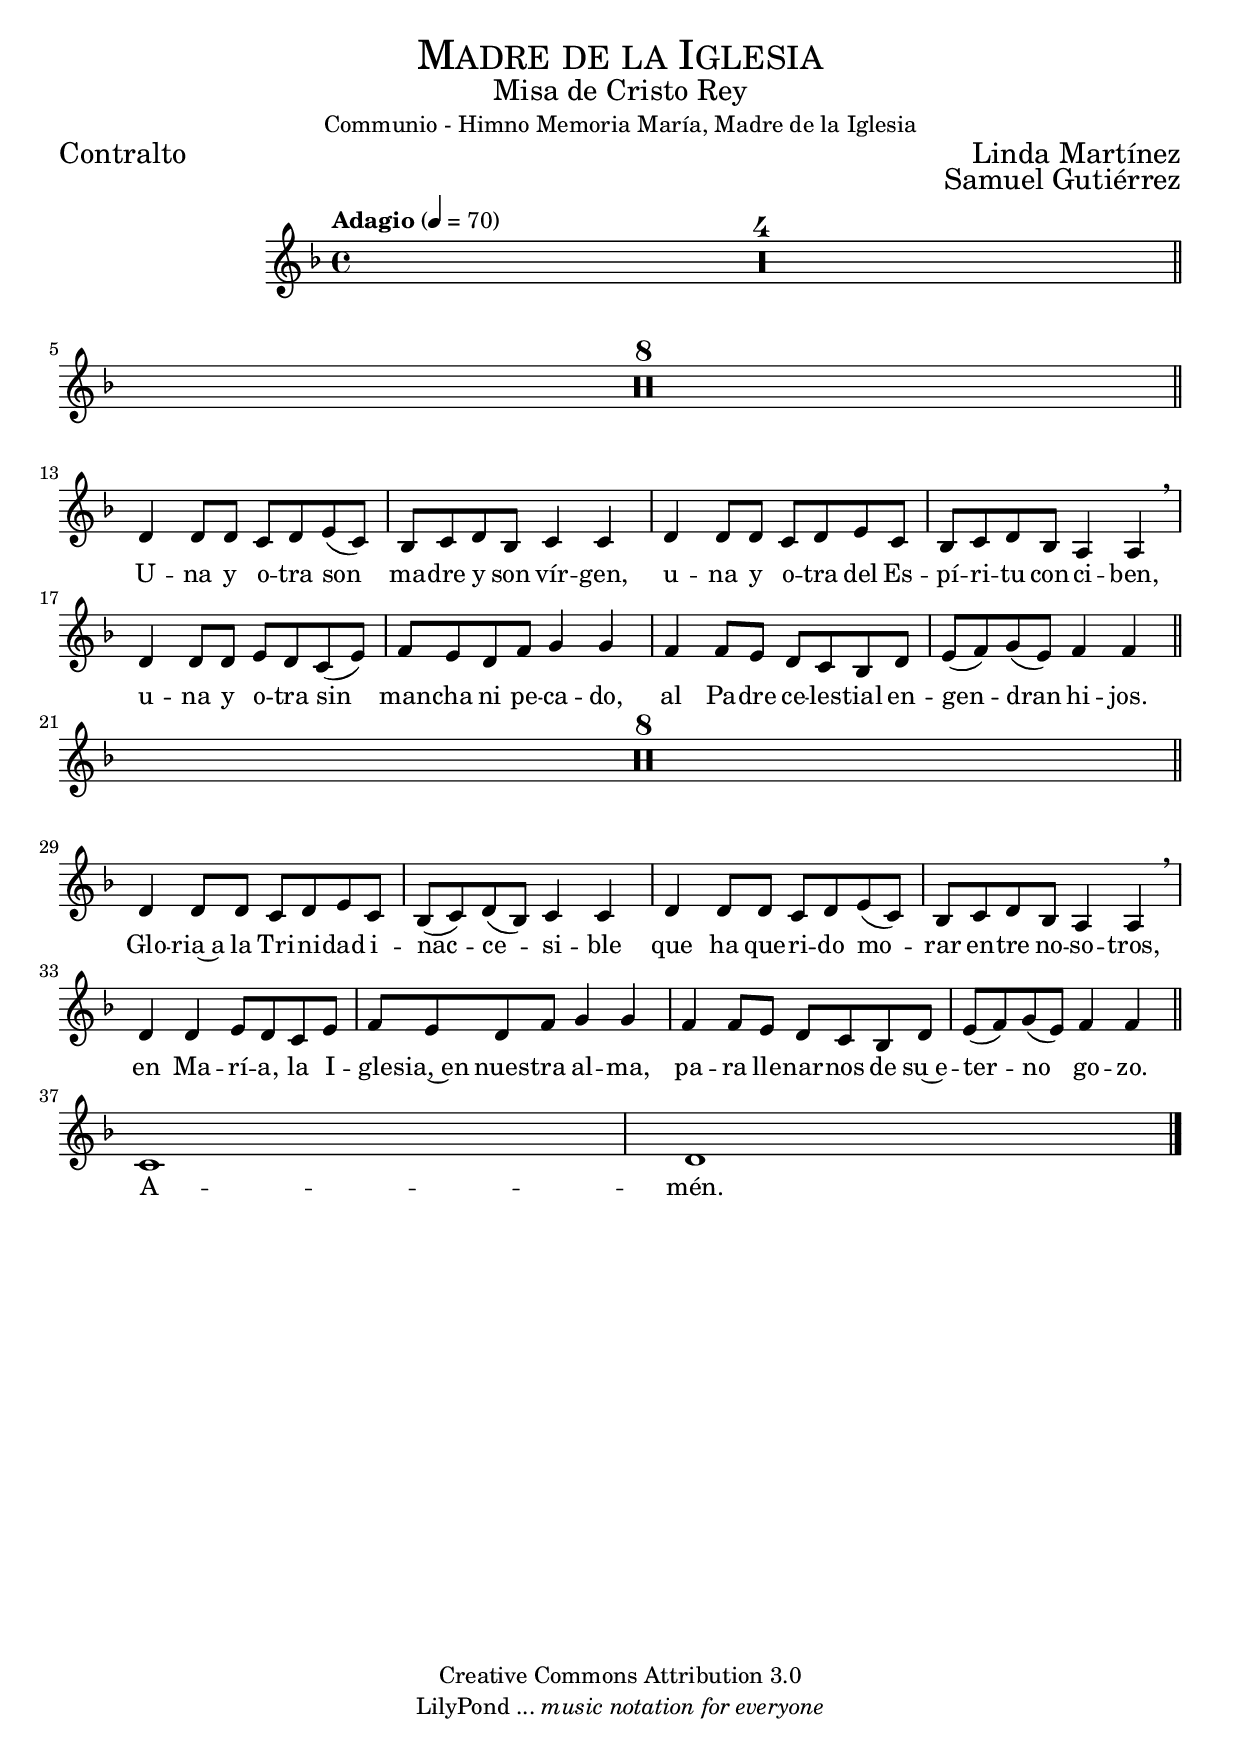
% *************************************************************************************
%	Madre de la iglesia - Melody inspired by the compositions of Mons Marco Frisina
%   	Music and accompaniment by serachsam
% *************************************************************************************
\language "espanol"
\version "2.23.2"

% --- Global parameters
particle = 1
jump = \break

% --- Includes
\include "global.ily"
alto_music = \relative do' {
  \compressEmptyMeasures
  \dynamicUp

  R1*4 | #(if (= particle 1) jump "") % 4
  R1*8 | #(if (= particle 1) jump "") % 12
  re4 re8 re do8 re mi( do) |
  sib8 do re sib do4 do	|
  re4 re8 re do re mi do |
  sib do re sib la4 la \breathe | #(if (= particle 1) jump "") % 16
  re4 re8 re mi8 re do( mi) |
  fa8 mi re fa sol4 sol	|
  fa4 fa8 mi re do sib re |
  mi( fa) sol( mi) fa4 fa | #(if (= particle 1) jump "") % 20
  R1*8 | #(if (= particle 1) jump "") % 28
  re4 re8 re do8 re mi do |
  sib8( do) re( sib) do4 do |
  re4 re8 re do re mi( do) |
  sib do re sib la4 la \breathe | #(if (= particle 1) jump "") % 32
  re4 re mi8 re do mi |
  fa8 mi re fa sol4 sol |
  fa4 fa8 mi re do sib re |
  mi( fa) sol( mi) fa4 fa | #(if (= particle 1) jump "") % 36
  do1 |
  re1 |
}

alto_lyrics = \lyricmode {
  U -- na y o -- tra son ma -- dre y son vír -- gen,
  u -- na y o -- tra del Es -- pí -- ri -- tu con -- ci -- ben,
  u -- na y o -- tra sin man -- cha ni pe -- ca -- do,
  al Pa -- dre ce -- les -- tial en -- gen -- dran hi -- jos.

  Glo -- ria~a la Tri -- ni -- dad i -- nac -- ce -- si -- ble
  que ha que -- ri -- do mo -- rar en -- tre no -- so -- tros,
  en Ma -- rí -- a, la I -- gle -- sia,~en nues -- tra al -- ma,
  pa -- ra lle -- nar -- nos de su~e -- ter -- no go -- zo.

  A -- mén.
}


% --- Global size
% #(set-global-staff-size 20)

% --- Header
\markup { \fill-line { \center-column { \fontsize #5 \smallCaps "Madre de la Iglesia" \fontsize #2 "Misa de Cristo Rey" "Communio - Himno Memoria María, Madre de la Iglesia" } } }
%\markup { \fill-line { " " \right-column { \fontsize #2 "Letra: Pablo VI" } } }
\markup { \fill-line { \fontsize #2 "Contralto" \center-column { \fontsize #2 "Linda Martínez" } } }
\markup { \fill-line { " " \center-column { \fontsize #2 "Samuel Gutiérrez" } } }
\header {
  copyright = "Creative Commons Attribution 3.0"
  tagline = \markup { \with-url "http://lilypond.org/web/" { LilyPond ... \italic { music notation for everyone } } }
  breakbefore = ##t
}

% --- Music

% --- Harmony

\score {
  <<
    \new Staff <<
      \set Staff.midiInstrument = #"choir aahs"
      \set Staff.midiMaximumVolume = #1.5

      \new Voice = "alto" <<
        \global \alto_music
      >>
      \new Lyrics = "alto"
      \context Lyrics = "alto" \lyricsto "alto" \alto_lyrics
    >>
  >>
  \midi { }
  \layout { }
}

% --- Paper
\paper{
  #(set-default-paper-size "letter")
  indent=3.5\cm
  page-breaking = #ly:page-turn-breaking
}
